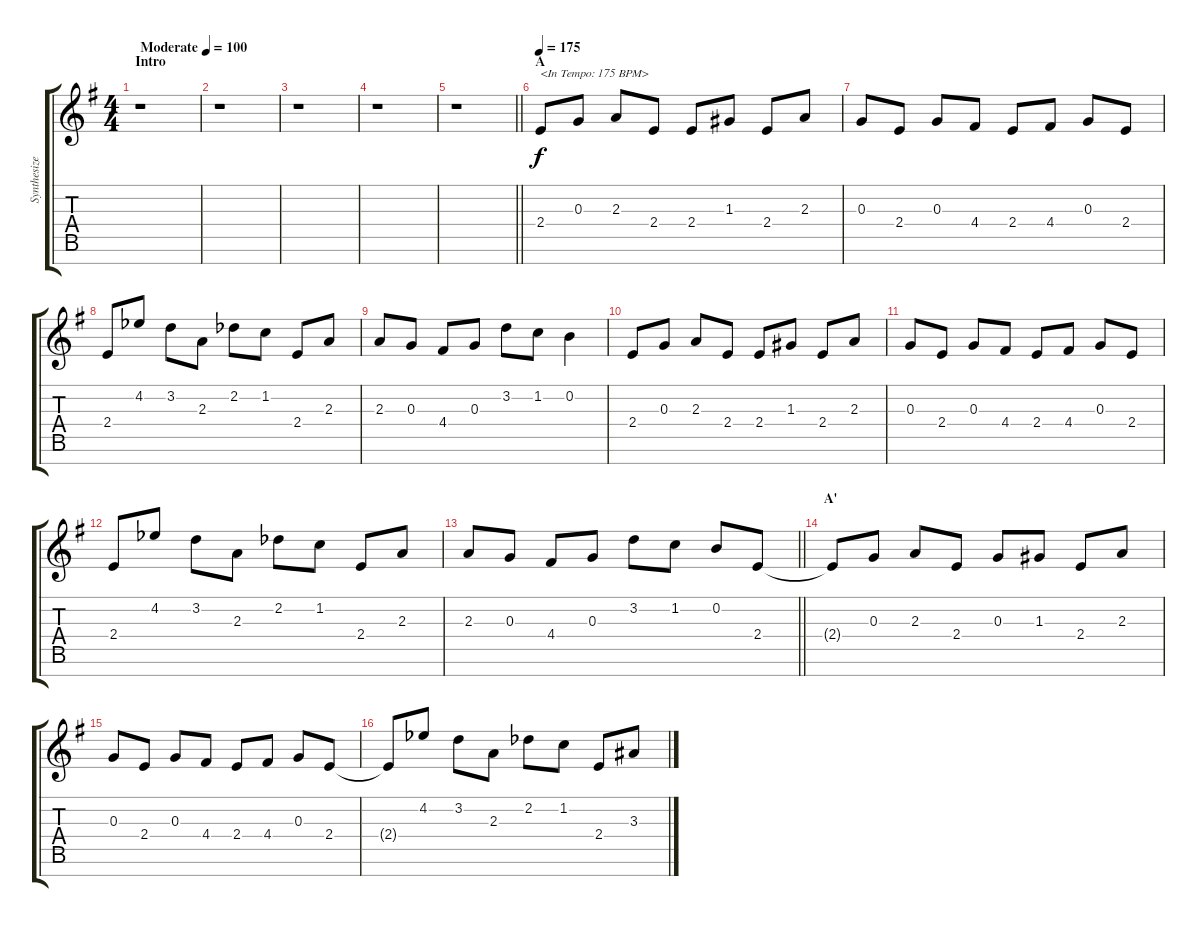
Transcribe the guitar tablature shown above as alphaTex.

\track ("Synthesizer" "Synthesize") {instrument lead2sawtooth}
\staff {score tabs}
\tuning (E5 B4 G4 D4 A3 E3 B2) {hide}
\ts (4 4)
\section ("" "Intro")
\tempo (100 "Moderate")
\clef g2
\ks g
r.1{dy f instrument lead2sawtooth} |
r.1 |
r.1 |
r.1 |
\barLineRight lightlight
r.1 |
\section ("" "A")
\tempo 175
2.4.8{txt "<In Tempo: 175 BPM>"} 0.3.8 2.3.8 2.4.8 2.4.8 1.3.8 2.4.8 2.3.8 |
0.3.8 2.4.8 0.3.8 4.4.8 2.4.8 4.4.8 0.3.8 2.4.8 |
2.4.8 4.2{acc b}.8 3.2.8 2.3.8 2.2{acc b}.8 1.2.8 2.4.8 2.3.8 |
2.3.8 0.3.8 4.4.8 0.3.8 3.2.8 1.2.8 0.2.4 |
2.4.8 0.3.8 2.3.8 2.4.8 2.4.8 1.3.8 2.4.8 2.3.8 |
0.3.8 2.4.8 0.3.8 4.4.8 2.4.8 4.4.8 0.3.8 2.4.8 |
2.4.8 4.2{acc b}.8 3.2.8 2.3.8 2.2{acc b}.8 1.2.8 2.4.8 2.3.8 |
\barLineRight lightlight
2.3.8 0.3.8 4.4.8 0.3.8 3.2.8 1.2.8 0.2.8 2.4.8 |
\section ("" "A'")
2.4{t}.8 0.3.8 2.3.8 2.4.8 0.3.8 1.3.8 2.4.8 2.3.8 |
0.3.8 2.4.8 0.3.8 4.4.8 2.4.8 4.4.8 0.3.8 2.4.8 |
2.4{t}.8 4.2{acc b}.8 3.2.8 2.3.8 2.2{acc b}.8 1.2.8 2.4.8 3.3.8
